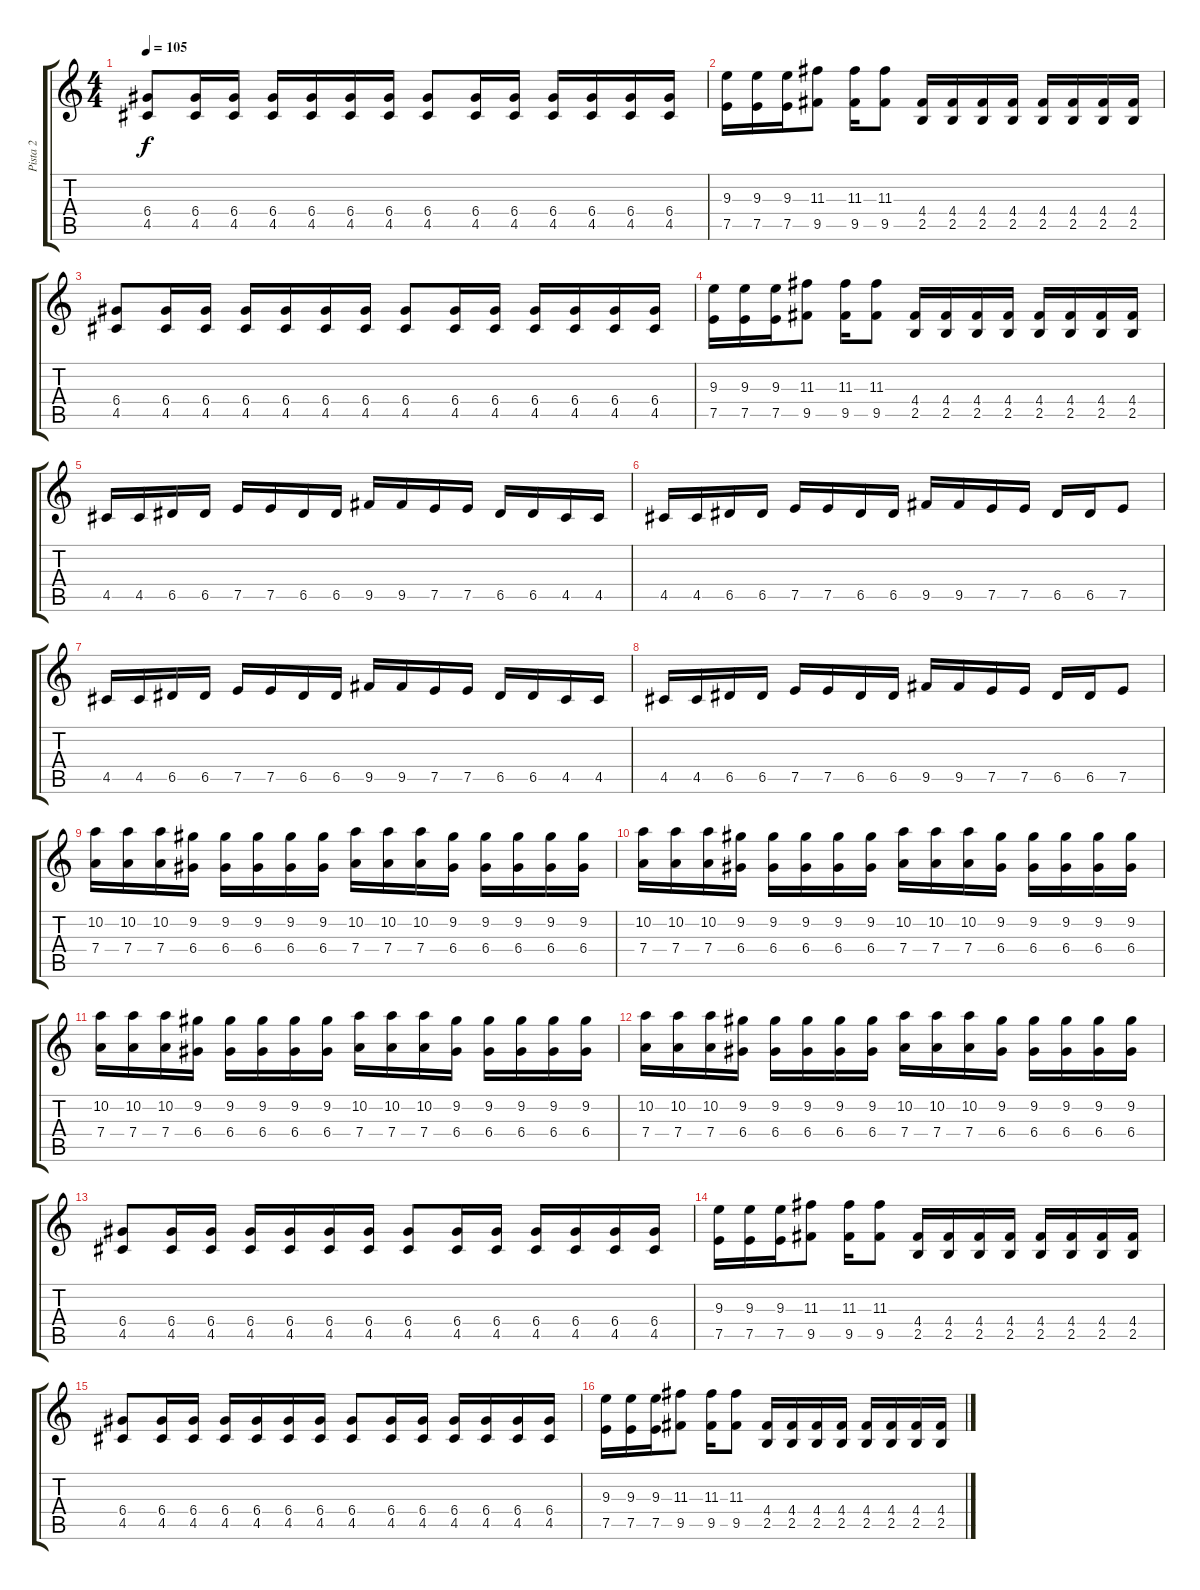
\track ("Pista 2" "Pista 2") {instrument distortionguitar}
\staff {score tabs}
\tuning (E4 B3 G3 D3 A2 E2) {hide}
\ts (4 4)
\tempo 105
\clef g2
\ks c
(6.4 4.5).8{dy f} (6.4 4.5).16 (6.4 4.5).16 (6.4 4.5).16 (6.4 4.5).16 (6.4 4.5).16 (6.4 4.5).16 (6.4 4.5).8 (6.4 4.5).16 (6.4 4.5).16 (6.4 4.5).16 (6.4 4.5).16 (6.4 4.5).16 (6.4 4.5).16 |
(9.3 7.5).16 (9.3 7.5).16 (9.3 7.5).16 (11.3 9.5).8 (11.3 9.5).16 (11.3 9.5).8 (4.4 2.5).16 (4.4 2.5).16 (4.4 2.5).16 (4.4 2.5).16 (4.4 2.5).16 (4.4 2.5).16 (4.4 2.5).16 (4.4 2.5).16 |
(6.4 4.5).8 (6.4 4.5).16 (6.4 4.5).16 (6.4 4.5).16 (6.4 4.5).16 (6.4 4.5).16 (6.4 4.5).16 (6.4 4.5).8 (6.4 4.5).16 (6.4 4.5).16 (6.4 4.5).16 (6.4 4.5).16 (6.4 4.5).16 (6.4 4.5).16 |
(9.3 7.5).16 (9.3 7.5).16 (9.3 7.5).16 (11.3 9.5).8 (11.3 9.5).16 (11.3 9.5).8 (4.4 2.5).16 (4.4 2.5).16 (4.4 2.5).16 (4.4 2.5).16 (4.4 2.5).16 (4.4 2.5).16 (4.4 2.5).16 (4.4 2.5).16 |
4.5.16 4.5.16 6.5.16 6.5.16 7.5.16 7.5.16 6.5.16 6.5.16 9.5.16 9.5.16 7.5.16 7.5.16 6.5.16 6.5.16 4.5.16 4.5.16 |
4.5.16 4.5.16 6.5.16 6.5.16 7.5.16 7.5.16 6.5.16 6.5.16 9.5.16 9.5.16 7.5.16 7.5.16 6.5.16 6.5.16 7.5.8 |
4.5.16 4.5.16 6.5.16 6.5.16 7.5.16 7.5.16 6.5.16 6.5.16 9.5.16 9.5.16 7.5.16 7.5.16 6.5.16 6.5.16 4.5.16 4.5.16 |
4.5.16 4.5.16 6.5.16 6.5.16 7.5.16 7.5.16 6.5.16 6.5.16 9.5.16 9.5.16 7.5.16 7.5.16 6.5.16 6.5.16 7.5.8 |
(10.2 7.4).16 (10.2 7.4).16 (10.2 7.4).16 (9.2 6.4).16 (9.2 6.4).16 (9.2 6.4).16 (9.2 6.4).16 (9.2 6.4).16 (10.2 7.4).16 (10.2 7.4).16 (10.2 7.4).16 (9.2 6.4).16 (9.2 6.4).16 (9.2 6.4).16 (9.2 6.4).16 (9.2 6.4).16 |
(10.2 7.4).16 (10.2 7.4).16 (10.2 7.4).16 (9.2 6.4).16 (9.2 6.4).16 (9.2 6.4).16 (9.2 6.4).16 (9.2 6.4).16 (10.2 7.4).16 (10.2 7.4).16 (10.2 7.4).16 (9.2 6.4).16 (9.2 6.4).16 (9.2 6.4).16 (9.2 6.4).16 (9.2 6.4).16 |
(10.2 7.4).16 (10.2 7.4).16 (10.2 7.4).16 (9.2 6.4).16 (9.2 6.4).16 (9.2 6.4).16 (9.2 6.4).16 (9.2 6.4).16 (10.2 7.4).16 (10.2 7.4).16 (10.2 7.4).16 (9.2 6.4).16 (9.2 6.4).16 (9.2 6.4).16 (9.2 6.4).16 (9.2 6.4).16 |
(10.2 7.4).16 (10.2 7.4).16 (10.2 7.4).16 (9.2 6.4).16 (9.2 6.4).16 (9.2 6.4).16 (9.2 6.4).16 (9.2 6.4).16 (10.2 7.4).16 (10.2 7.4).16 (10.2 7.4).16 (9.2 6.4).16 (9.2 6.4).16 (9.2 6.4).16 (9.2 6.4).16 (9.2 6.4).16 |
(6.4 4.5).8 (6.4 4.5).16 (6.4 4.5).16 (6.4 4.5).16 (6.4 4.5).16 (6.4 4.5).16 (6.4 4.5).16 (6.4 4.5).8 (6.4 4.5).16 (6.4 4.5).16 (6.4 4.5).16 (6.4 4.5).16 (6.4 4.5).16 (6.4 4.5).16 |
(9.3 7.5).16 (9.3 7.5).16 (9.3 7.5).16 (11.3 9.5).8 (11.3 9.5).16 (11.3 9.5).8 (4.4 2.5).16 (4.4 2.5).16 (4.4 2.5).16 (4.4 2.5).16 (4.4 2.5).16 (4.4 2.5).16 (4.4 2.5).16 (4.4 2.5).16 |
(6.4 4.5).8 (6.4 4.5).16 (6.4 4.5).16 (6.4 4.5).16 (6.4 4.5).16 (6.4 4.5).16 (6.4 4.5).16 (6.4 4.5).8 (6.4 4.5).16 (6.4 4.5).16 (6.4 4.5).16 (6.4 4.5).16 (6.4 4.5).16 (6.4 4.5).16 |
(9.3 7.5).16 (9.3 7.5).16 (9.3 7.5).16 (11.3 9.5).8 (11.3 9.5).16 (11.3 9.5).8 (4.4 2.5).16 (4.4 2.5).16 (4.4 2.5).16 (4.4 2.5).16 (4.4 2.5).16 (4.4 2.5).16 (4.4 2.5).16 (4.4 2.5).16
